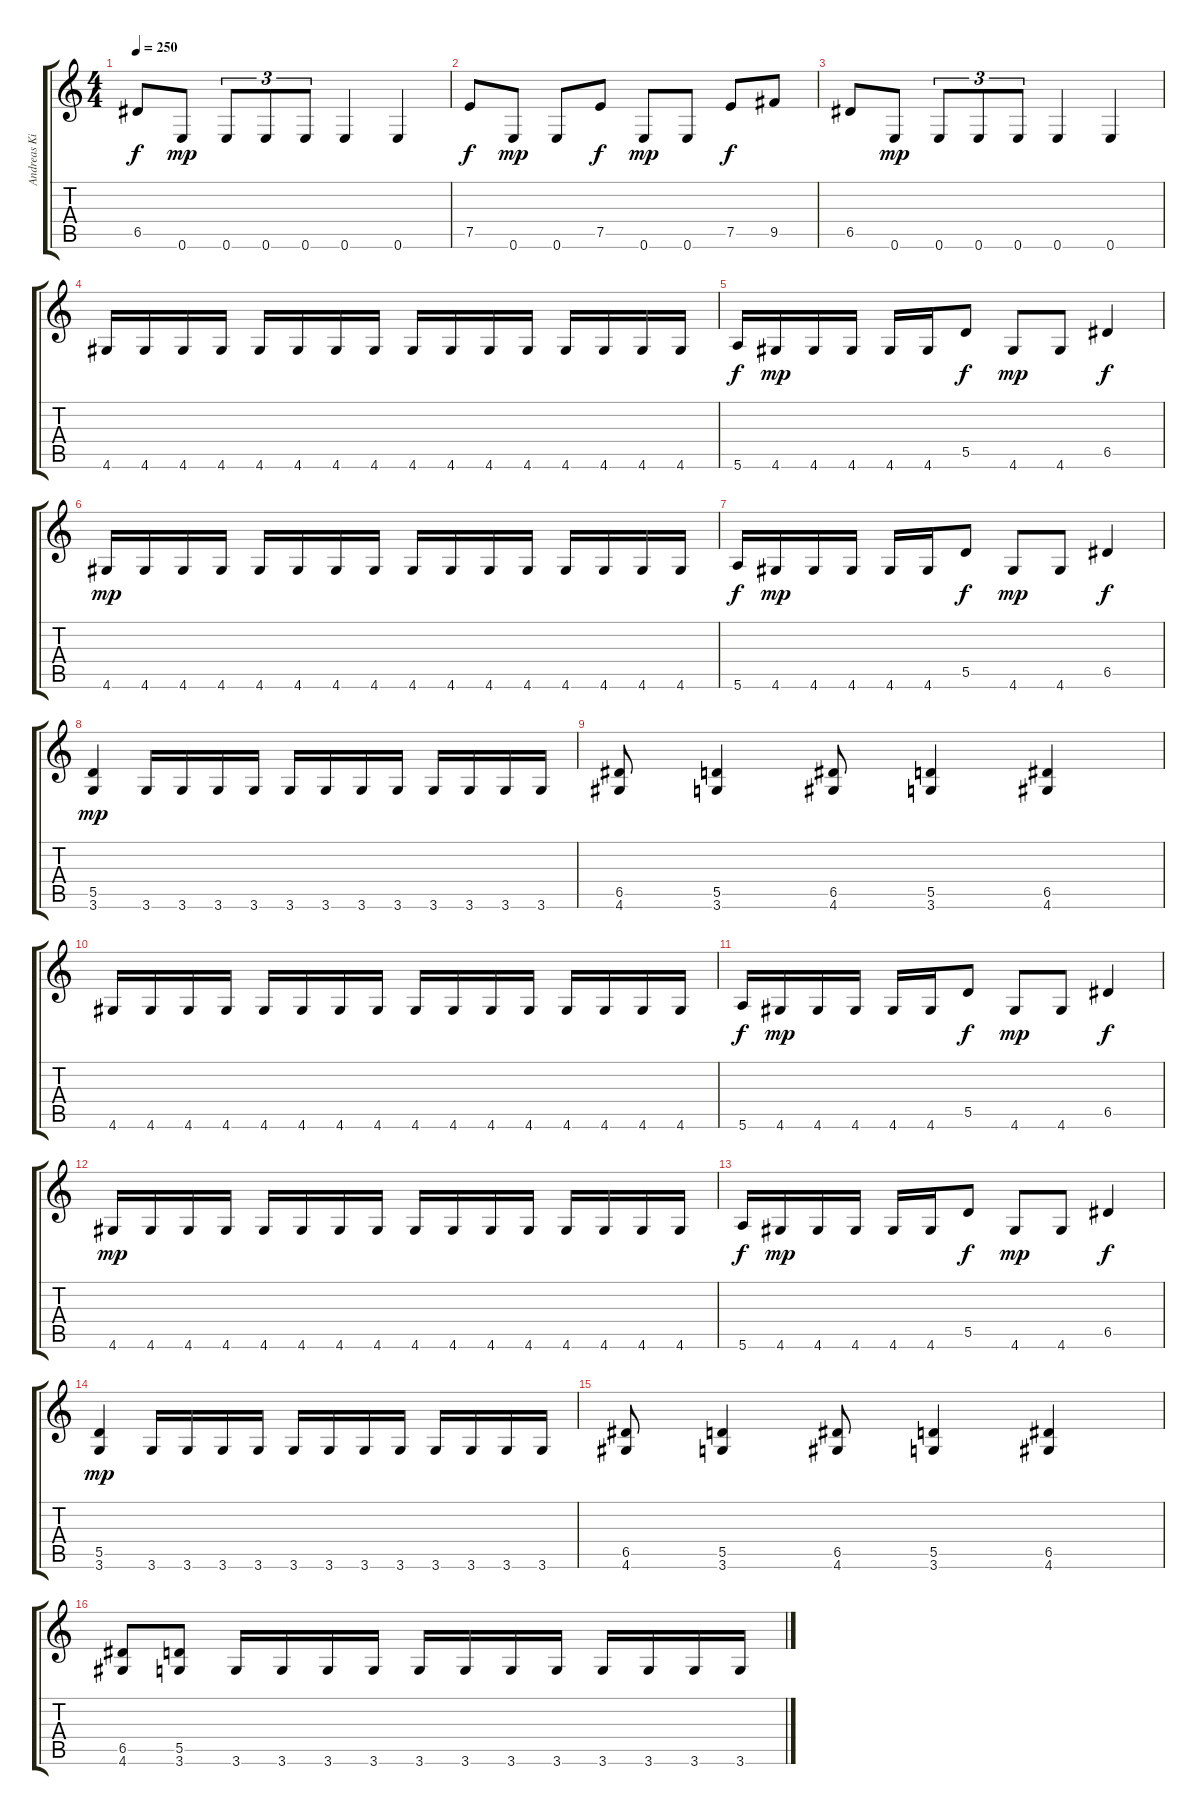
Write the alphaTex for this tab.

\track ("Andreas Kisser" "Andreas Ki") {instrument overdrivenguitar}
\staff {score tabs}
\tuning (E4 B3 G3 D3 A2 E2) {hide}
\ts (4 4)
\tempo 250
\clef g2
\ks c
6.5.8{dy f} 0.6.8{dy mp} 0.6.8{tu (3 2)} 0.6.8{tu (3 2)} 0.6.8{tu (3 2)} 0.6.4 0.6.4 |
7.5.8{dy f} 0.6.8{dy mp} 0.6.8 7.5.8{dy f} 0.6.8{dy mp} 0.6.8 7.5.8{dy f} 9.5.8 |
6.5.8 0.6.8{dy mp} 0.6.8{tu (3 2)} 0.6.8{tu (3 2)} 0.6.8{tu (3 2)} 0.6.4 0.6.4 |
4.6.16 4.6.16 4.6.16 4.6.16 4.6.16 4.6.16 4.6.16 4.6.16 4.6.16 4.6.16 4.6.16 4.6.16 4.6.16 4.6.16 4.6.16 4.6.16 |
5.6.16{dy f} 4.6.16{dy mp} 4.6.16 4.6.16 4.6.16 4.6.16 5.5.8{dy f} 4.6.8{dy mp} 4.6.8 6.5.4{dy f} |
4.6.16{dy mp} 4.6.16 4.6.16 4.6.16 4.6.16 4.6.16 4.6.16 4.6.16 4.6.16 4.6.16 4.6.16 4.6.16 4.6.16 4.6.16 4.6.16 4.6.16 |
5.6.16{dy f} 4.6.16{dy mp} 4.6.16 4.6.16 4.6.16 4.6.16 5.5.8{dy f} 4.6.8{dy mp} 4.6.8 6.5.4{dy f} |
(5.5 3.6).4{dy mp} 3.6.16 3.6.16 3.6.16 3.6.16 3.6.16 3.6.16 3.6.16 3.6.16 3.6.16 3.6.16 3.6.16 3.6.16 |
(6.5 4.6).8 (5.5 3.6).4 (6.5 4.6).8 (5.5 3.6).4 (6.5 4.6).4 |
4.6.16 4.6.16 4.6.16 4.6.16 4.6.16 4.6.16 4.6.16 4.6.16 4.6.16 4.6.16 4.6.16 4.6.16 4.6.16 4.6.16 4.6.16 4.6.16 |
5.6.16{dy f} 4.6.16{dy mp} 4.6.16 4.6.16 4.6.16 4.6.16 5.5.8{dy f} 4.6.8{dy mp} 4.6.8 6.5.4{dy f} |
4.6.16{dy mp} 4.6.16 4.6.16 4.6.16 4.6.16 4.6.16 4.6.16 4.6.16 4.6.16 4.6.16 4.6.16 4.6.16 4.6.16 4.6.16 4.6.16 4.6.16 |
5.6.16{dy f} 4.6.16{dy mp} 4.6.16 4.6.16 4.6.16 4.6.16 5.5.8{dy f} 4.6.8{dy mp} 4.6.8 6.5.4{dy f} |
(5.5 3.6).4{dy mp} 3.6.16 3.6.16 3.6.16 3.6.16 3.6.16 3.6.16 3.6.16 3.6.16 3.6.16 3.6.16 3.6.16 3.6.16 |
(6.5 4.6).8 (5.5 3.6).4 (6.5 4.6).8 (5.5 3.6).4 (6.5 4.6).4 |
(6.5 4.6).8 (5.5 3.6).8 3.6.16 3.6.16 3.6.16 3.6.16 3.6.16 3.6.16 3.6.16 3.6.16 3.6.16 3.6.16 3.6.16 3.6.16
